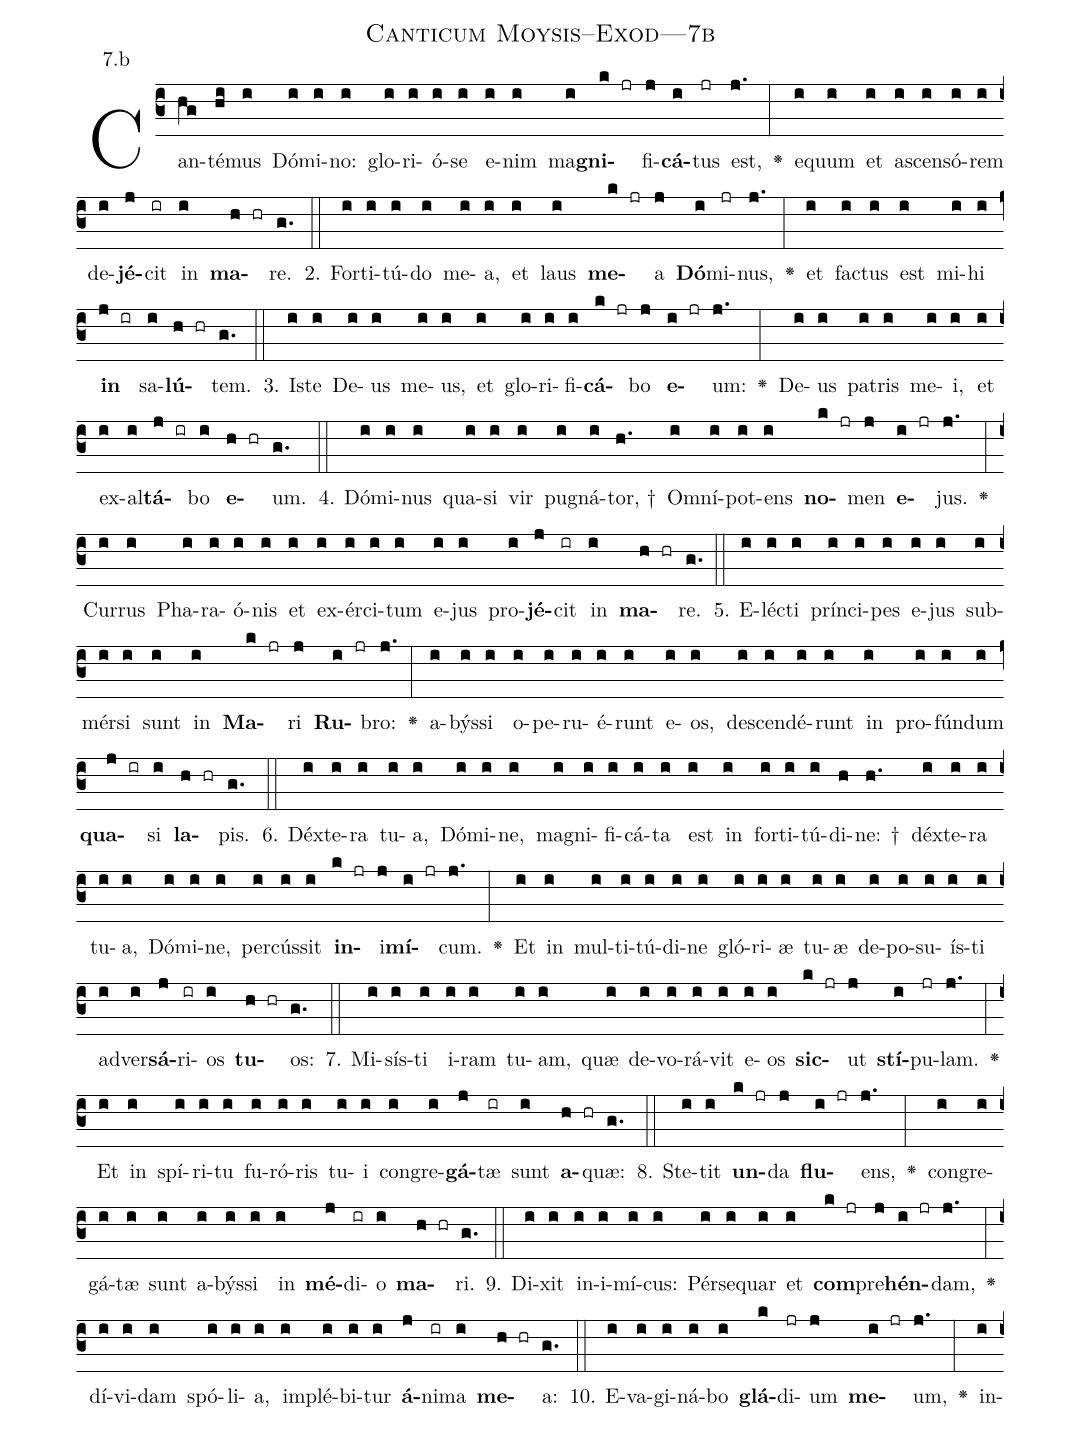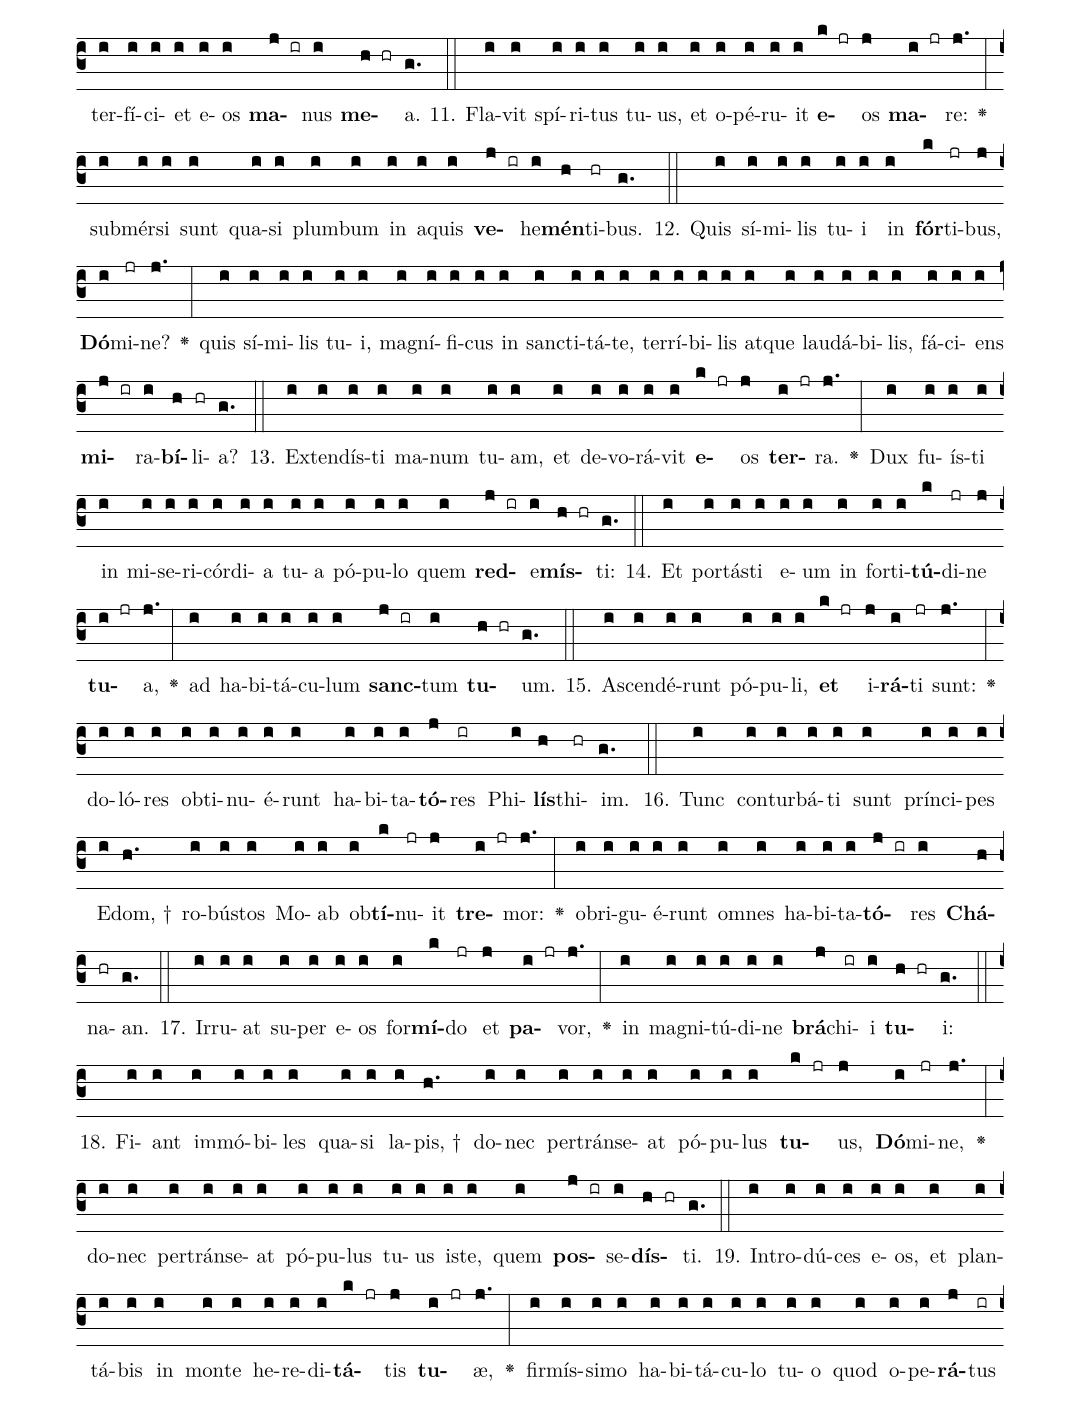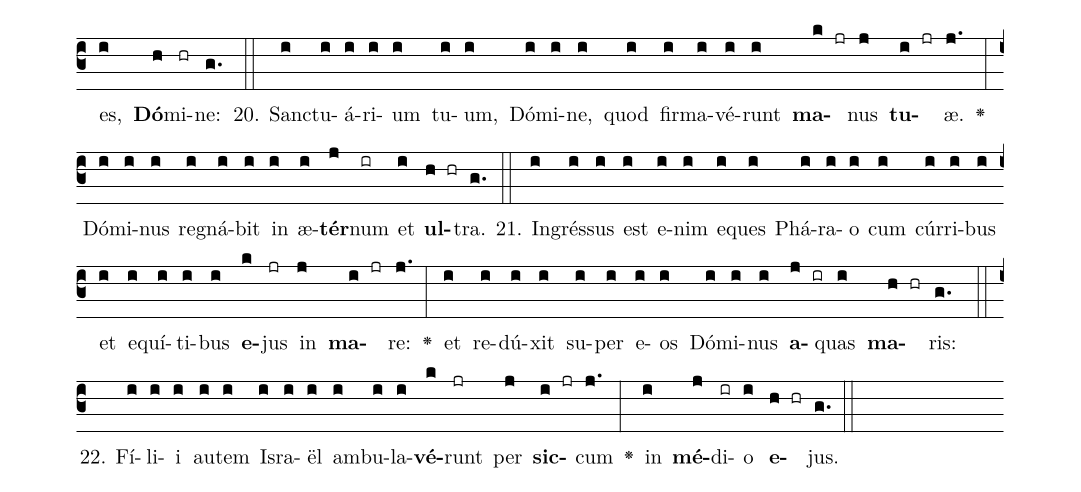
name: Canticum Moysis--Exod---7b;
annotation: 7.b;
%%
(c3)Can(hg)té(hi)mus(i) Dó(i)mi(i)no:(i) glo(i)ri(i)ó(i)se(i) e(i)nim(i) ma(i)<b>gni</b>(k jr)fi(j)<b>cá</b>(i)tus(jr) est,(j.) <v>\greheightstar</v>(:) e(i)quum(i) et(i) a(i)scen(i)só(i)rem(i) de(i)<b>jé</b>(j)cit(ir) in(i) <b>ma</b>(h hr)re.(g.) (::)
2. For(i)ti(i)tú(i)do(i) me(i)a,(i) et(i) laus(i) <b>me</b>(k jr)a(j) <b>Dó</b>(i)mi(jr)nus,(j.) <v>\greheightstar</v>(:) et(i) fac(i)tus(i) est(i) mi(i)hi(i) <b>in</b>(j ir) sa(i)<b>lú</b>(h hr)tem.(g.) (::)
3. Is(i)te(i) De(i)us(i) me(i)us,(i) et(i) glo(i)ri(i)fi(i)<b>cá</b>(k jr)bo(j) <b>e</b>(i jr)um:(j.) <v>\greheightstar</v>(:) De(i)us(i) pa(i)tris(i) me(i)i,(i) et(i) ex(i)al(i)<b>tá</b>(j ir)bo(i) <b>e</b>(h hr)um.(g.) (::)
4. Dó(i)mi(i)nus(i) qua(i)si(i) vir(i) pu(i)gná(i)tor, †(h.) Om(i)ní(i)pot(i)ens(i) <b>no</b>(k jr)men(j) <b>e</b>(i jr)jus.(j.) <v>\greheightstar</v>(:) Cur(i)rus(i) Pha(i)ra(i)ó(i)nis(i) et(i) ex(i)ér(i)ci(i)tum(i) e(i)jus(i) pro(i)<b>jé</b>(j)cit(ir) in(i) <b>ma</b>(h hr)re.(g.) (::)
5. E(i)léc(i)ti(i) prín(i)ci(i)pes(i) e(i)jus(i) sub(i)mér(i)si(i) sunt(i) in(i) <b>Ma</b>(k jr)ri(j) <b>Ru</b>(i jr)bro:(j.) <v>\greheightstar</v>(:) a(i)býs(i)si(i) o(i)pe(i)ru(i)é(i)runt(i) e(i)os,(i) de(i)scen(i)dé(i)runt(i) in(i) pro(i)fún(i)dum(i) <b>qua</b>(j ir)si(i) <b>la</b>(h hr)pis.(g.) (::)
6. Déx(i)te(i)ra(i) tu(i)a,(i) Dó(i)mi(i)ne,(i) ma(i)gni(i)fi(i)cá(i)ta(i) est(i) in(i) for(i)ti(i)tú(i)di(h)ne: †(h.) déx(i)te(i)ra(i) tu(i)a,(i) Dó(i)mi(i)ne,(i) per(i)cús(i)sit(i) <b>in</b>(k jr)i(j)<b>mí</b>(i jr)cum.(j.) <v>\greheightstar</v>(:) Et(i) in(i) mul(i)ti(i)tú(i)di(i)ne(i) gló(i)ri(i)æ(i) tu(i)æ(i) de(i)po(i)su(i)ís(i)ti(i) ad(i)ver(i)<b>sá</b>(j)ri(ir)os(i) <b>tu</b>(h hr)os:(g.) (::)
7. Mi(i)sís(i)ti(i) i(i)ram(i) tu(i)am,(i) quæ(i) de(i)vo(i)rá(i)vit(i) e(i)os(i) <b>sic</b>(k jr)ut(j) <b>stí</b>(i)pu(jr)lam.(j.) <v>\greheightstar</v>(:) Et(i) in(i) spí(i)ri(i)tu(i) fu(i)ró(i)ris(i) tu(i)i(i) con(i)gre(i)<b>gá</b>(j)tæ(ir) sunt(i) <b>a</b>(h hr)quæ:(g.) (::)
8. Ste(i)tit(i) <b>un</b>(k jr)da(j) <b>flu</b>(i jr)ens,(j.) <v>\greheightstar</v>(:) con(i)gre(i)gá(i)tæ(i) sunt(i) a(i)býs(i)si(i) in(i) <b>mé</b>(j)di(ir)o(i) <b>ma</b>(h hr)ri.(g.) (::)
9. Di(i)xit(i) in(i)i(i)mí(i)cus:(i) Pér(i)se(i)quar(i) et(i) <b>com</b>(k jr)pre(j)<b>hén</b>(i jr)dam,(j.) <v>\greheightstar</v>(:) dí(i)vi(i)dam(i) spó(i)li(i)a,(i) im(i)plé(i)bi(i)tur(i) <b>á</b>(j)ni(ir)ma(i) <b>me</b>(h hr)a:(g.) (::)
10. E(i)va(i)gi(i)ná(i)bo(i) <b>glá</b>(k)di(jr)um(j) <b>me</b>(i jr)um,(j.) <v>\greheightstar</v>(:) in(i)ter(i)fí(i)ci(i)et(i) e(i)os(i) <b>ma</b>(j ir)nus(i) <b>me</b>(h hr)a.(g.) (::)
11. Fla(i)vit(i) spí(i)ri(i)tus(i) tu(i)us,(i) et(i) o(i)pé(i)ru(i)it(i) <b>e</b>(k jr)os(j) <b>ma</b>(i jr)re:(j.) <v>\greheightstar</v>(:) sub(i)mér(i)si(i) sunt(i) qua(i)si(i) plum(i)bum(i) in(i) a(i)quis(i) <b>ve</b>(j ir)he(i)<b>mén</b>(h)ti(hr)bus.(g.) (::)
12. Quis(i) sí(i)mi(i)lis(i) tu(i)i(i) in(i) <b>fór</b>(k)ti(jr)bus,(j) <b>Dó</b>(i)mi(jr)ne?(j.) <v>\greheightstar</v>(:) quis(i) sí(i)mi(i)lis(i) tu(i)i,(i) ma(i)gní(i)fi(i)cus(i) in(i) sanc(i)ti(i)tá(i)te,(i) ter(i)rí(i)bi(i)lis(i) at(i)que(i) lau(i)dá(i)bi(i)lis,(i) fá(i)ci(i)ens(i) <b>mi</b>(j ir)ra(i)<b>bí</b>(h)li(hr)a?(g.) (::)
13. Ex(i)ten(i)dís(i)ti(i) ma(i)num(i) tu(i)am,(i) et(i) de(i)vo(i)rá(i)vit(i) <b>e</b>(k jr)os(j) <b>ter</b>(i jr)ra.(j.) <v>\greheightstar</v>(:) Dux(i) fu(i)ís(i)ti(i) in(i) mi(i)se(i)ri(i)cór(i)di(i)a(i) tu(i)a(i) pó(i)pu(i)lo(i) quem(i) <b>red</b>(j ir)e(i)<b>mís</b>(h hr)ti:(g.) (::)
14. Et(i) por(i)tás(i)ti(i) e(i)um(i) in(i) for(i)ti(i)<b>tú</b>(k)di(jr)ne(j) <b>tu</b>(i jr)a,(j.) <v>\greheightstar</v>(:) ad(i) ha(i)bi(i)tá(i)cu(i)lum(i) <b>sanc</b>(j ir)tum(i) <b>tu</b>(h hr)um.(g.) (::)
15. A(i)scen(i)dé(i)runt(i) pó(i)pu(i)li,(i) <b>et</b>(k jr) i(j)<b>rá</b>(i)ti(jr) sunt:(j.) <v>\greheightstar</v>(:) do(i)ló(i)res(i) ob(i)ti(i)nu(i)é(i)runt(i) ha(i)bi(i)ta(i)<b>tó</b>(j)res(ir) Phi(i)<b>lís</b>(h)thi(hr)im.(g.) (::)
16. Tunc(i) con(i)tur(i)bá(i)ti(i) sunt(i) prín(i)ci(i)pes(i) E(i)dom, †(h.) ro(i)bús(i)tos(i) Mo(i)ab(i) ob(i)<b>tí</b>(k)nu(jr)it(j) <b>tre</b>(i jr)mor:(j.) <v>\greheightstar</v>(:) ob(i)ri(i)gu(i)é(i)runt(i) om(i)nes(i) ha(i)bi(i)ta(i)<b>tó</b>(j ir)res(i) <b>Chá</b>(h)na(hr)an.(g.) (::)
17. Ir(i)ru(i)at(i) su(i)per(i) e(i)os(i) for(i)<b>mí</b>(k)do(jr) et(j) <b>pa</b>(i jr)vor,(j.) <v>\greheightstar</v>(:) in(i) ma(i)gni(i)tú(i)di(i)ne(i) <b>brá</b>(j)chi(ir)i(i) <b>tu</b>(h hr)i:(g.) (::)
18. Fi(i)ant(i) im(i)mó(i)bi(i)les(i) qua(i)si(i) la(i)pis, †(h.) do(i)nec(i) per(i)tráns(i)e(i)at(i) pó(i)pu(i)lus(i) <b>tu</b>(k jr)us,(j) <b>Dó</b>(i)mi(jr)ne,(j.) <v>\greheightstar</v>(:) do(i)nec(i) per(i)tráns(i)e(i)at(i) pó(i)pu(i)lus(i) tu(i)us(i) is(i)te,(i) quem(i) <b>pos</b>(j ir)se(i)<b>dís</b>(h hr)ti.(g.) (::)
19. In(i)tro(i)dú(i)ces(i) e(i)os,(i) et(i) plan(i)tá(i)bis(i) in(i) mon(i)te(i) he(i)re(i)di(i)<b>tá</b>(k jr)tis(j) <b>tu</b>(i jr)æ,(j.) <v>\greheightstar</v>(:) fir(i)mís(i)si(i)mo(i) ha(i)bi(i)tá(i)cu(i)lo(i) tu(i)o(i) quod(i) o(i)pe(i)<b>rá</b>(j)tus(ir) es,(i) <b>Dó</b>(h)mi(hr)ne:(g.) (::)
20. Sanc(i)tu(i)á(i)ri(i)um(i) tu(i)um,(i) Dó(i)mi(i)ne,(i) quod(i) fir(i)ma(i)vé(i)runt(i) <b>ma</b>(k jr)nus(j) <b>tu</b>(i jr)æ.(j.) <v>\greheightstar</v>(:) Dó(i)mi(i)nus(i) re(i)gná(i)bit(i) in(i) æ(i)<b>tér</b>(j)num(ir) et(i) <b>ul</b>(h hr)tra.(g.) (::)
21. In(i)grés(i)sus(i) est(i) e(i)nim(i) e(i)ques(i) Phá(i)ra(i)o(i) cum(i) cúr(i)ri(i)bus(i) et(i) e(i)quí(i)ti(i)bus(i) <b>e</b>(k)jus(jr) in(j) <b>ma</b>(i jr)re:(j.) <v>\greheightstar</v>(:) et(i) re(i)dú(i)xit(i) su(i)per(i) e(i)os(i) Dó(i)mi(i)nus(i) <b>a</b>(j ir)quas(i) <b>ma</b>(h hr)ris:(g.) (::)
22. Fí(i)li(i)i(i) au(i)tem(i) Is(i)ra(i)ël(i) am(i)bu(i)la(i)<b>vé</b>(k)runt(jr) per(j) <b>sic</b>(i jr)cum(j.) <v>\greheightstar</v>(:) in(i) <b>mé</b>(j)di(ir)o(i) <b>e</b>(h hr)jus.(g.) (::)
